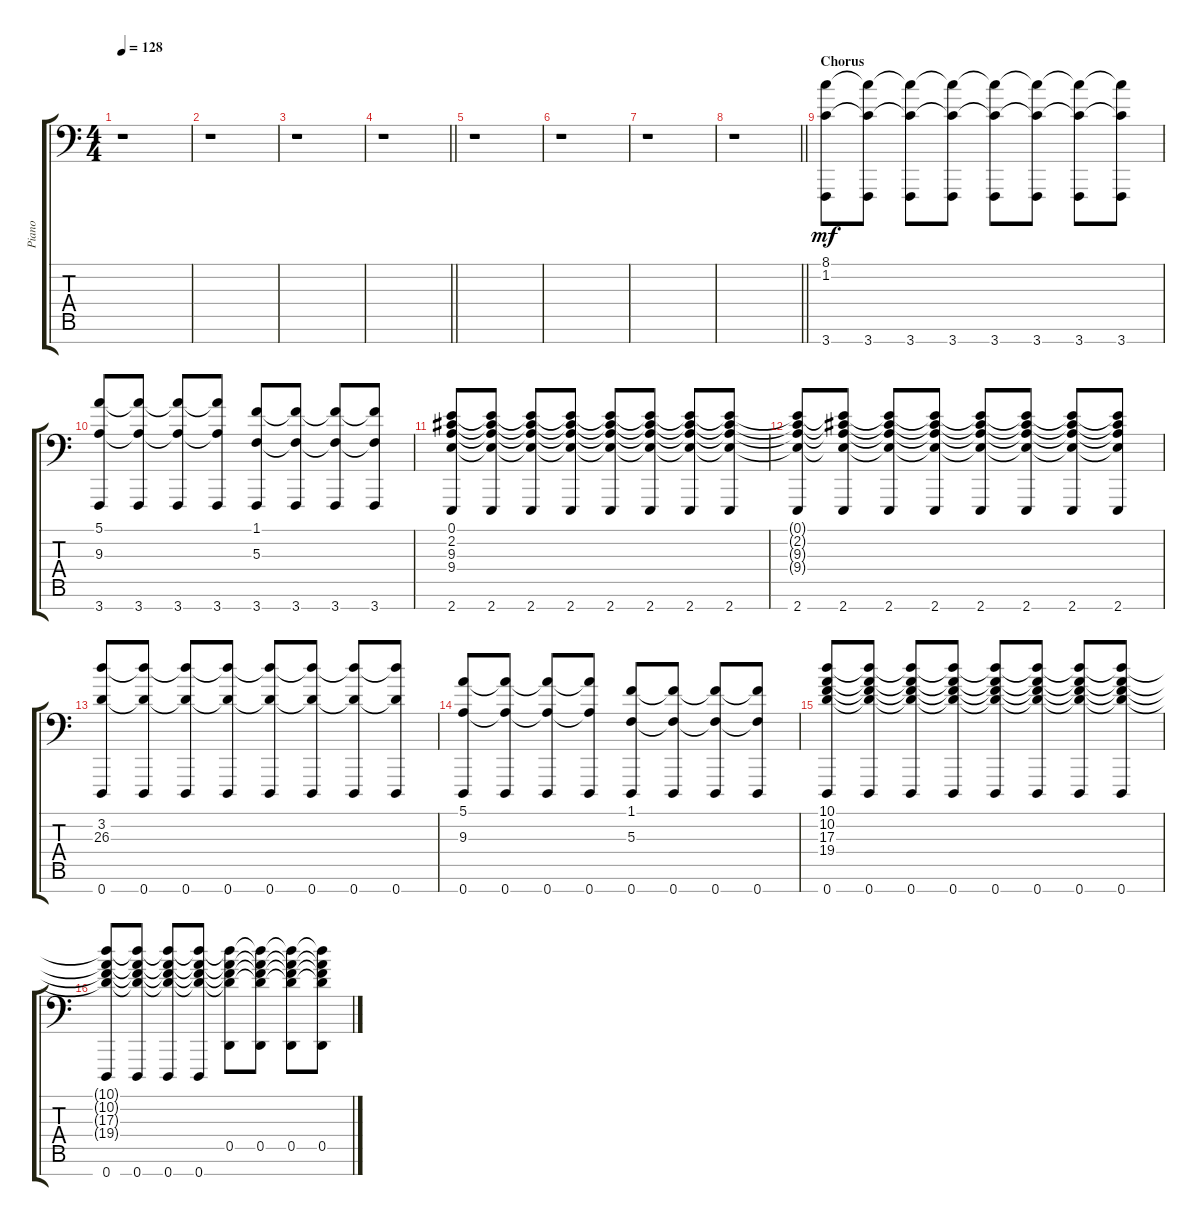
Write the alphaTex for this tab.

\track ("Piano" "Piano") {instrument acousticgrandpiano}
\staff {score tabs}
\tuning (E4 B3 C3 G2 D2 A1 D1) {hide}
\ts (4 4)
\tempo 128
\clef f4
\ks c
r.1{dy mf} |
r.1 |
r.1 |
\barLineRight lightlight
r.1 |
r.1 |
r.1 |
r.1 |
\barLineRight lightlight
r.1 |
\section ("" "Chorus")
(8.1 1.2 3.7).8 (8.1{t} 1.2{t} 3.7).8 (8.1{t} 1.2{t} 3.7).8 (8.1{t} 1.2{t} 3.7).8 (8.1{t} 1.2{t} 3.7).8 (8.1{t} 1.2{t} 3.7).8 (8.1{t} 1.2{t} 3.7).8 (8.1{t} 1.2{t} 3.7).8 |
(5.1 9.3 3.7).8 (5.1{t} 9.3{t} 3.7).8 (5.1{t} 9.3{t} 3.7).8 (5.1{t} 9.3{t} 3.7).8 (1.1 5.3 3.7).8 (1.1{t} 5.3{t} 3.7).8 (1.1{t} 5.3{t} 3.7).8 (1.1{t} 5.3{t} 3.7).8 |
(0.1 2.2 9.3 9.4 2.7).8 (0.1{t} 2.2{t} 9.3{t} 9.4{t} 2.7).8 (0.1{t} 2.2{t} 9.3{t} 9.4{t} 2.7).8 (0.1{t} 2.2{t} 9.3{t} 9.4{t} 2.7).8 (0.1{t} 2.2{t} 9.3{t} 9.4{t} 2.7).8 (0.1{t} 2.2{t} 9.3{t} 9.4{t} 2.7).8 (0.1{t} 2.2{t} 9.3{t} 9.4{t} 2.7).8 (0.1{t} 2.2{t} 9.3{t} 9.4{t} 2.7).8 |
(0.1{t} 2.2{t} 9.3{t} 9.4{t} 2.7).8 (0.1{t} 2.2{t} 9.3{t} 9.4{t} 2.7).8 (0.1{t} 2.2{t} 9.3{t} 9.4{t} 2.7).8 (0.1{t} 2.2{t} 9.3{t} 9.4{t} 2.7).8 (0.1{t} 2.2{t} 9.3{t} 9.4{t} 2.7).8 (0.1{t} 2.2{t} 9.3{t} 9.4{t} 2.7).8 (0.1{t} 2.2{t} 9.3{t} 9.4{t} 2.7).8 (0.1{t} 2.2{t} 9.3{t} 9.4{t} 2.7).8 |
(3.2 26.3 0.7).8 (3.2{t} 26.3{t} 0.7).8 (3.2{t} 26.3{t} 0.7).8 (3.2{t} 26.3{t} 0.7).8 (3.2{t} 26.3{t} 0.7).8 (3.2{t} 26.3{t} 0.7).8 (3.2{t} 26.3{t} 0.7).8 (3.2{t} 26.3{t} 0.7).8 |
(5.1 9.3 0.7).8 (5.1{t} 9.3{t} 0.7).8 (5.1{t} 9.3{t} 0.7).8 (5.1{t} 9.3{t} 0.7).8 (1.1 5.3 0.7).8 (1.1{t} 5.3{t} 0.7).8 (1.1{t} 5.3{t} 0.7).8 (1.1{t} 5.3{t} 0.7).8 |
(10.1 10.2 17.3 19.4 0.7).8 (10.1{t} 10.2{t} 17.3{t} 19.4{t} 0.7).8 (10.1{t} 10.2{t} 17.3{t} 19.4{t} 0.7).8 (10.1{t} 10.2{t} 17.3{t} 19.4{t} 0.7).8 (10.1{t} 10.2{t} 17.3{t} 19.4{t} 0.7).8 (10.1{t} 10.2{t} 17.3{t} 19.4{t} 0.7).8 (10.1{t} 10.2{t} 17.3{t} 19.4{t} 0.7).8 (10.1{t} 10.2{t} 17.3{t} 19.4{t} 0.7).8 |
(10.1{t} 10.2{t} 17.3{t} 19.4{t} 0.7).8 (10.1{t} 10.2{t} 17.3{t} 19.4{t} 0.7).8 (10.1{t} 10.2{t} 17.3{t} 19.4{t} 0.7).8 (10.1{t} 10.2{t} 17.3{t} 19.4{t} 0.7).8 (10.1{t} 10.2{t} 17.3{t} 19.4{t} 0.5).8 (10.1{t} 10.2{t} 17.3{t} 19.4{t} 0.5).8 (10.1{t} 10.2{t} 17.3{t} 19.4{t} 0.5).8 (10.1{t} 10.2{t} 17.3{t} 19.4{t} 0.5).8
